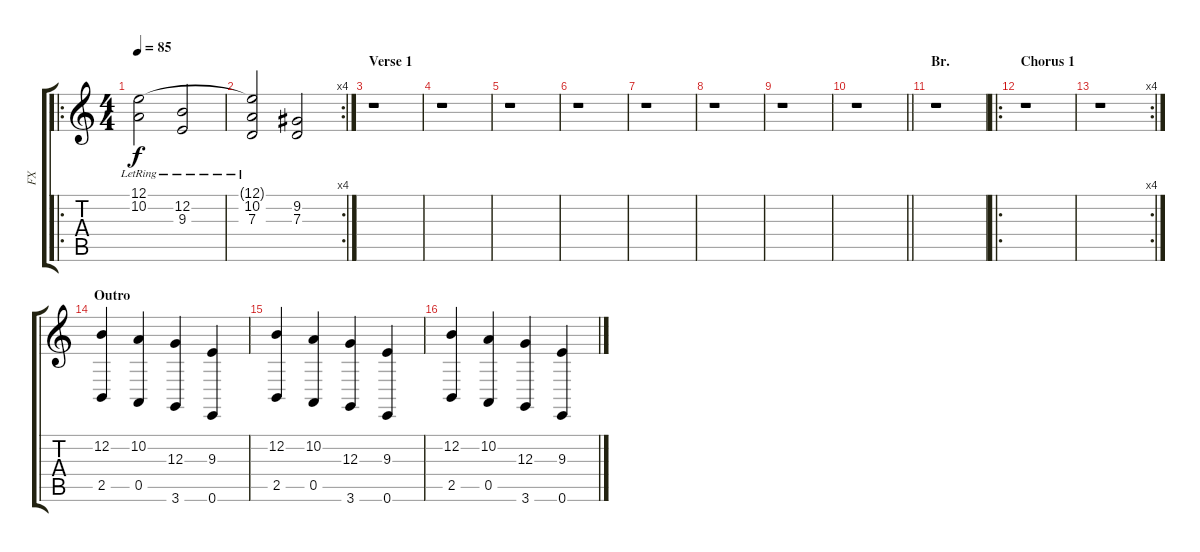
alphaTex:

\track ("FX" "FX") {instrument choiraahs}
\staff {score tabs}
\tuning (E4 B3 G3 D3 A2 E2) {hide}
\ro
\ts (4 4)
\tempo 85
\clef g2
\ks c
(12.1{lr} 10.2).2{dy f volume 6} (12.2{lr} 9.3).2 |
\rc 4
(12.1{t} 10.2{lr} 7.3).2 (9.2 7.3).2 |
\section ("" "Verse 1")
r.1 |
r.1 |
r.1 |
r.1 |
r.1 |
r.1 |
r.1 |
\barLineRight lightlight
r.1 |
\section ("" "Br.")
r.1 |
\ro
\section ("" "Chorus 1")
r.1 |
\rc 4
r.1 |
\section ("" "Outro")
(12.2 2.5).4{volume 10} (10.2 0.5).4 (12.3 3.6).4 (9.3 0.6).4 |
(12.2 2.5).4 (10.2 0.5).4 (12.3 3.6).4 (9.3 0.6).4 |
(12.2 2.5).4 (10.2 0.5).4 (12.3 3.6).4 (9.3 0.6).4
